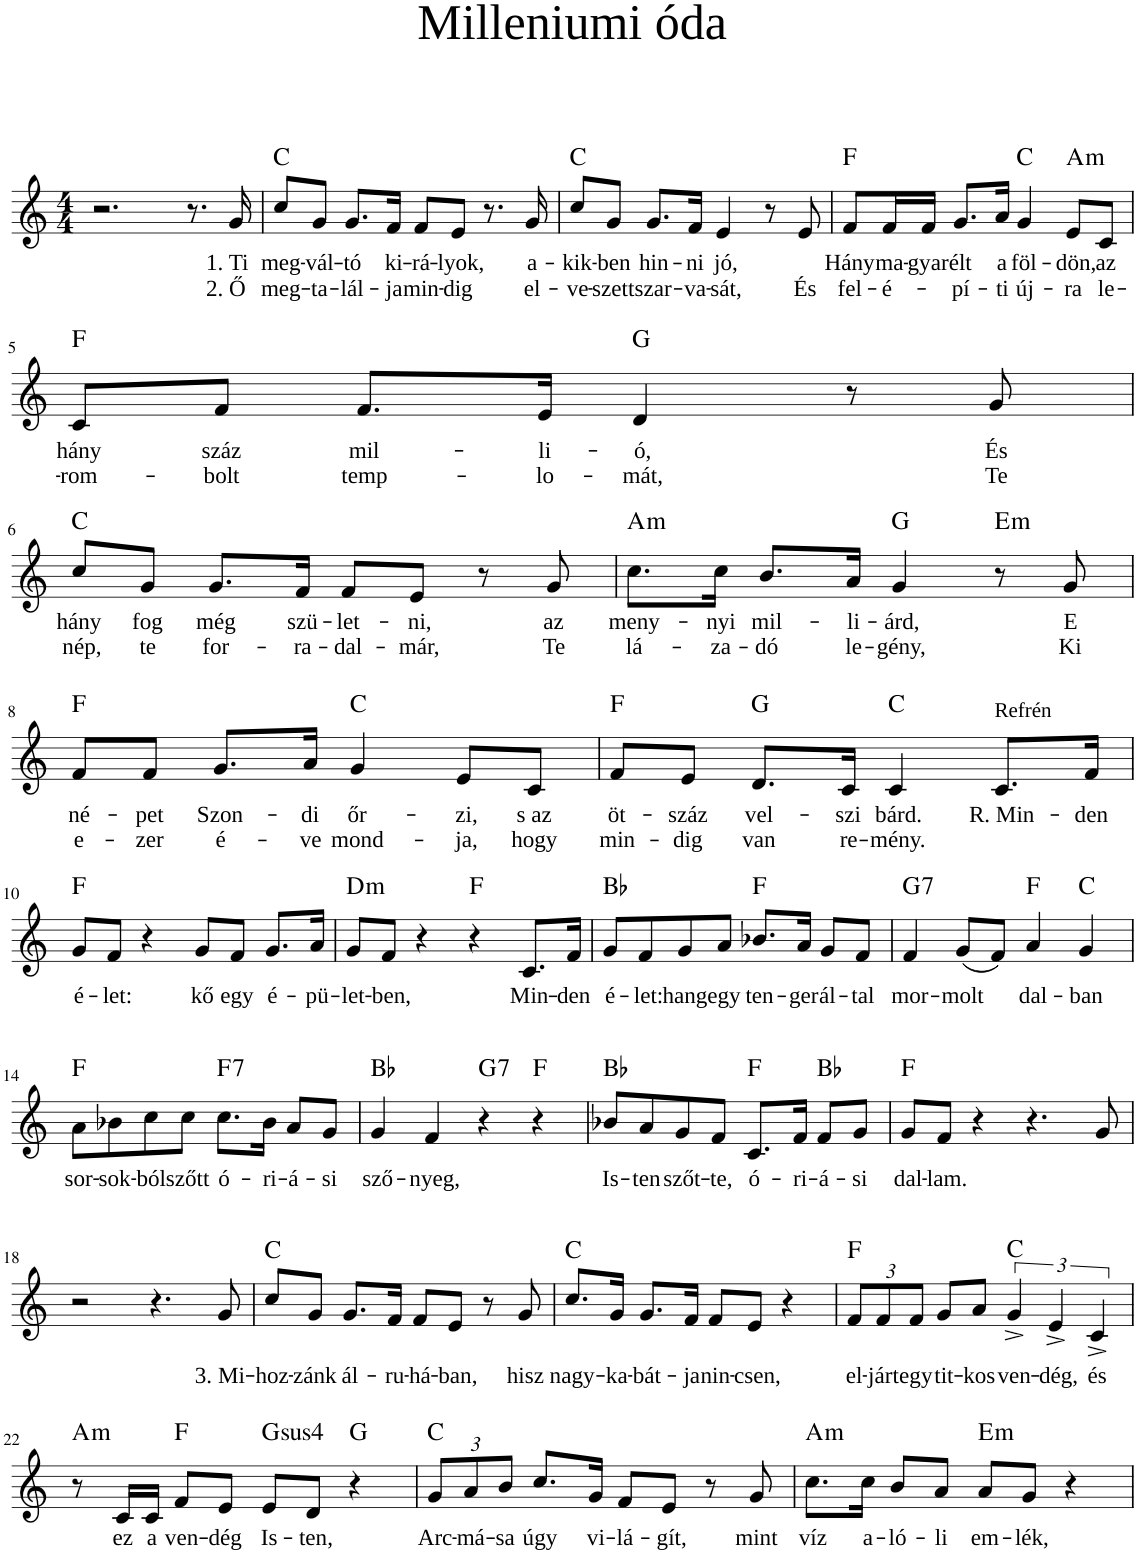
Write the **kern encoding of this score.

**kern	**text	**text	**harte
*part1	*part1	*part1	*part1
*staff1	*staff1	*staff1	*
*I"Voice	*	*	*
*clefG2	*	*	*
*k[]	*	*	*
*M4/4	*	*	*
=1	=1	=1	=1
2.r	.	.	.
8.r	.	.	.
!	!LO:LY:b	!LO:LY:b	!
16g/	1. Ti	2. Ő	.
=2	=2	=2	=2
!	!LO:LY:b	!LO:LY:b	!LO:H:kt=N.C.
8cc/L	meg-	meg-	N
!	!LO:LY:b	!LO:LY:b	!
8g/J	-vál-	-ta-	.
!	!LO:LY:b	!LO:LY:b	!
8.g/L	-tó	-lál-	.
!	!LO:LY:b	!LO:LY:b	!
16f/Jk	ki-	-ja	.
!	!LO:LY:b	!LO:LY:b	!
8f/L	-rá-	min-	.
!	!LO:LY:b	!LO:LY:b	!
8e/J	-lyok,	-dig	.
8.r	.	.	.
!	!LO:LY:b	!LO:LY:b	!
16g/	a-	el-	.
=3	=3	=3	=3
!	!LO:LY:b	!LO:LY:b	!LO:H:kt=N.C.
8cc/L	-kik-	-ve-	N
!	!LO:LY:b	!LO:LY:b	!
8g/J	-ben	-szett	.
!	!LO:LY:b	!LO:LY:b	!
8.g/L	hin-	szar-	.
!	!LO:LY:b	!LO:LY:b	!
16f/Jk	-ni	va-	.
!	!LO:LY:b	!LO:LY:b	!
4e/	jó,	-sát,	.
8r	.	.	.
!	!	!LO:LY:b	!
8e/	.	És	.
=4	=4	=4	=4
!	!LO:LY:b	!LO:LY:b	!LO:H:kt=N.C.
8f/L	Hány	fel-	N
!	!LO:LY:b	!LO:LY:b	!
16f/L	ma-	-é-	.
!	!LO:LY:b	!	!
16f/JJ	-gyar	.	.
!	!LO:LY:b	!LO:LY:b	!
8.g/L	élt	-pí-	.
!	!LO:LY:b	!LO:LY:b	!
16a/Jk	a	-ti	.
!	!LO:LY:b	!LO:LY:b	!LO:H:kt=N.C.
4g/	föl-	új-	N
!	!LO:LY:b	!LO:LY:b	!LO:H:kt=m
8e/L	-dön,	-ra	A:min
!	!LO:LY:b	!LO:LY:b	!
8c/J	az	le-	.
!!LO:LB:g=z
=5	=5	=5	=5
!	!LO:LY:b	!LO:LY:b	!LO:H:kt=N.C.
8c/L	hány	-rom-	N
!	!LO:LY:b	!LO:LY:b	!
8f/J	száz	-bolt	.
!	!LO:LY:b	!LO:LY:b	!
8.f/L	mil-	temp-	.
!	!LO:LY:b	!LO:LY:b	!
16e/Jk	-li-	-lo-	.
!	!LO:LY:b	!LO:LY:b	!LO:H:kt=N.C.
4d/	-ó,	-mát,	N
8r	.	.	.
!	!LO:LY:b	!LO:LY:b	!
8g/	És	Te	.
!!LO:LB:g=z
=6	=6	=6	=6
!	!LO:LY:b	!LO:LY:b	!LO:H:kt=N.C.
8cc/L	hány	nép,	N
!	!LO:LY:b	!LO:LY:b	!
8g/J	fog	te	.
!	!LO:LY:b	!LO:LY:b	!
8.g/L	még	for-	.
!	!LO:LY:b	!LO:LY:b	!
16f/Jk	szü-	-ra-	.
!	!LO:LY:b	!LO:LY:b	!
8f/L	-let-	-dal-	.
!	!LO:LY:b	!LO:LY:b	!
8e/J	-ni,	-már,	.
8r	.	.	.
!	!LO:LY:b	!LO:LY:b	!
8g/	az	Te	.
=7	=7	=7	=7
!	!LO:LY:b	!LO:LY:b	!LO:H:kt=m
8.cc\L	meny-	lá-	A:min
!	!LO:LY:b	!LO:LY:b	!
16cc\Jk	-nyi	-za-	.
!	!LO:LY:b	!LO:LY:b	!
8.b/L	mil-	-dó	.
!	!LO:LY:b	!LO:LY:b	!
16a/Jk	-li-	le-	.
!	!LO:LY:b	!LO:LY:b	!LO:H:kt=N.C.
4g/	-árd,	-gény,	N
!	!	!	!LO:H:kt=m
8r	.	.	E:min
!	!LO:LY:b	!LO:LY:b	!
8g/	E	Ki	.
!!LO:LB:g=z
=8	=8	=8	=8
!	!LO:LY:b	!LO:LY:b	!LO:H:kt=N.C.
8f/L	né-	e-	N
!	!LO:LY:b	!LO:LY:b	!
8f/J	-pet	-zer	.
!	!LO:LY:b	!LO:LY:b	!
8.g/L	Szon-	é-	.
!	!LO:LY:b	!LO:LY:b	!
16a/Jk	-di	-ve	.
!	!LO:LY:b	!LO:LY:b	!LO:H:kt=N.C.
4g/	őr-	mond-	N
!	!LO:LY:b	!LO:LY:b	!
8e/L	-zi,	-ja,	.
!	!LO:LY:b	!LO:LY:b	!
8c/J	s az	hogy	.
=9	=9	=9	=9
!	!LO:LY:b	!LO:LY:b	!LO:H:kt=N.C.
8f/L	öt-	min-	N
!	!LO:LY:b	!LO:LY:b	!
8e/J	-száz	-dig	.
!	!LO:LY:b	!LO:LY:b	!LO:H:kt=N.C.
8.d/L	vel-	van	N
!	!LO:LY:b	!LO:LY:b	!
16c/Jk	-szi	re-	.
!	!LO:LY:b	!LO:LY:b	!LO:H:kt=N.C.
4c/	bárd.	-mény.	N
!LO:TX:a:t=Refrén	!	!	!
!	!LO:LY:b	!	!
8.c/L	R. Min-	.	.
!	!LO:LY:b	!	!
16f/Jk	-den	.	.
!!LO:LB:g=z
=10	=10	=10	=10
!	!LO:LY:b	!	!LO:H:kt=N.C.
8g/L	é-	.	N
!	!LO:LY:b	!	!
8f/J	-let:	.	.
4r	.	.	.
!	!LO:LY:b	!	!
8g/L	kő	.	.
!	!LO:LY:b	!	!
8f/J	egy	.	.
!	!LO:LY:b	!	!
8.g/L	é-	.	.
!	!LO:LY:b	!	!
16a/Jk	-pü-	.	.
=11	=11	=11	=11
!	!LO:LY:b	!	!LO:H:kt=m
8g/L	-let-	.	D:min
!	!LO:LY:b	!	!
8f/J	-ben,	.	.
4r	.	.	.
!	!	!	!LO:H:kt=N.C.
4r	.	.	N
!	!LO:LY:b	!	!
8.c/L	Min-	.	.
!	!LO:LY:b	!	!
16f/Jk	-den	.	.
=12	=12	=12	=12
!	!LO:LY:b	!	!LO:H:kt=N.C.
8g/L	é-	.	N
!	!LO:LY:b	!	!
8f/	-let:	.	.
!	!LO:LY:b	!	!
8g/	hang	.	.
!	!LO:LY:b	!	!
8a/J	egy	.	.
!	!LO:LY:b	!	!LO:H:kt=N.C.
8.b-X/L	ten-	.	N
!	!LO:LY:b	!	!
16a/Jk	-ger	.	.
!	!LO:LY:b	!	!
8g/L	ál-	.	.
!	!LO:LY:b	!	!
8f/J	-tal	.	.
=13	=13	=13	=13
!	!LO:LY:b	!	!LO:H:kt=7
4f/	mor-	.	G:7
!	!LO:LY:b	!	!
(8g/L	-molt	.	.
8f/J)	.	.	.
!	!LO:LY:b	!	!LO:H:kt=N.C.
4a/	dal-	.	N
!	!LO:LY:b	!	!LO:H:kt=N.C.
4g/	-ban	.	N
!!LO:LB:g=z
=14	=14	=14	=14
!	!LO:LY:b	!	!LO:H:kt=N.C.
8a\L	sor-	.	N
!	!LO:LY:b	!	!
8b-X\	-sok-	.	.
!	!LO:LY:b	!	!
8cc\	-ból	.	.
!	!LO:LY:b	!	!
8cc\J	szőtt	.	.
!	!LO:LY:b	!	!LO:H:kt=7
8.cc\L	ó-	.	F:7
!	!LO:LY:b	!	!
16b-\Jk	-ri-	.	.
!	!LO:LY:b	!	!
8a/L	-á-	.	.
!	!LO:LY:b	!	!
8g/J	-si	.	.
=15	=15	=15	=15
!	!LO:LY:b	!	!LO:H:kt=N.C.
4g/	sző-	.	N
!	!LO:LY:b	!	!
4f/	-nyeg,	.	.
!	!	!	!LO:H:kt=7
4r	.	.	G:7
!	!	!	!LO:H:kt=N.C.
4r	.	.	N
=16	=16	=16	=16
!	!LO:LY:b	!	!LO:H:kt=N.C.
8b-X/L	Is-	.	N
!	!LO:LY:b	!	!
8a/	-ten	.	.
!	!LO:LY:b	!	!
8g/	szőt-	.	.
!	!LO:LY:b	!	!
8f/J	-te,	.	.
!	!LO:LY:b	!	!LO:H:kt=N.C.
8.c/L	ó-	.	N
!	!LO:LY:b	!	!
16f/Jk	-ri-	.	.
!	!LO:LY:b	!	!LO:H:kt=N.C.
8f/L	-á-	.	N
!	!LO:LY:b	!	!
8g/J	-si	.	.
=17	=17	=17	=17
!	!LO:LY:b	!	!LO:H:kt=N.C.
8g/L	dal-	.	N
!	!LO:LY:b	!	!
8f/J	-lam.	.	.
4r	.	.	.
4.r	.	.	.
8g/	.	.	.
!!LO:LB:g=z
=18	=18	=18	=18
2r	.	.	.
4.r	.	.	.
!	!LO:LY:b	!	!
8g/	3. Mi-	.	.
=19	=19	=19	=19
!	!LO:LY:b	!	!LO:H:kt=N.C.
8cc/L	-hoz-	.	N
!	!LO:LY:b	!	!
8g/J	-zánk	.	.
!	!LO:LY:b	!	!
8.g/L	ál-	.	.
!	!LO:LY:b	!	!
16f/Jk	-ru-	.	.
!	!LO:LY:b	!	!
8f/L	-há-	.	.
!	!LO:LY:b	!	!
8e/J	-ban,	.	.
8r	.	.	.
!	!LO:LY:b	!	!
8g/	hisz	.	.
=20	=20	=20	=20
!	!LO:LY:b	!	!LO:H:kt=N.C.
8.cc/L	nagy-	.	N
!	!LO:LY:b	!	!
16g/Jk	-ka-	.	.
!	!LO:LY:b	!	!
8.g/L	-bát-	.	.
!	!LO:LY:b	!	!
16f/Jk	-ja	.	.
!	!LO:LY:b	!	!
8f/L	nin-	.	.
!	!LO:LY:b	!	!
8e/J	-csen,	.	.
4r	.	.	.
=21	=21	=21	=21
*Xbrackettup	*	*	*
!	!LO:LY:b	!	!LO:H:kt=N.C.
12f/L	el-	.	N
!	!LO:LY:b	!	!
12f/	-járt	.	.
!	!LO:LY:b	!	!
12f/J	egy	.	.
!	!LO:LY:b	!	!
8g/L	tit-	.	.
!	!LO:LY:b	!	!
8a/J	-kos	.	.
*brackettup	*	*	*
!	!LO:LY:b	!	!LO:H:kt=N.C.
6g^/	ven-	.	N
!	!LO:LY:b	!	!
6e^/	-dég,	.	.
!	!LO:LY:b	!	!
6c^/	és	.	.
!!LO:LB:g=z
=22	=22	=22	=22
!	!	!	!LO:H:kt=m
8r	.	.	A:min
!	!LO:LY:b	!	!
16c/LL	ez	.	.
!	!LO:LY:b	!	!
16c/JJ	a	.	.
!	!LO:LY:b	!	!LO:H:kt=N.C.
8f/L	ven-	.	N
!	!LO:LY:b	!	!
8e/J	-dég	.	.
!	!LO:LY:b	!	!LO:H:kt=4
8e/L	Is-	.	G:sus4
!	!LO:LY:b	!	!
8d/J	-ten,	.	.
!	!	!	!LO:H:kt=N.C.
4r	.	.	N
=23	=23	=23	=23
*Xbrackettup	*	*	*
!	!LO:LY:b	!	!LO:H:kt=N.C.
12g/L	Arc-	.	N
!	!LO:LY:b	!	!
12a/	-má-	.	.
!	!LO:LY:b	!	!
12b/J	-sa	.	.
!	!LO:LY:b	!	!
8.cc/L	úgy	.	.
!	!LO:LY:b	!	!
16g/Jk	vi-	.	.
!	!LO:LY:b	!	!
8f/L	-lá-	.	.
!	!LO:LY:b	!	!
8e/J	-gít,	.	.
8r	.	.	.
!	!LO:LY:b	!	!
8g/	mint	.	.
=24	=24	=24	=24
!	!LO:LY:b	!	!LO:H:kt=m
8.cc\L	víz	.	A:min
!	!LO:LY:b	!	!
16cc\Jk	a-	.	.
!	!LO:LY:b	!	!
8b/L	-ló-	.	.
!	!LO:LY:b	!	!
8a/J	-li	.	.
!	!LO:LY:b	!	!LO:H:kt=m
8a/L	em-	.	E:min
!	!LO:LY:b	!	!
8g/J	-lék,	.	.
4r	.	.	.
=	=	=	=
*-	*-	*-	*-
